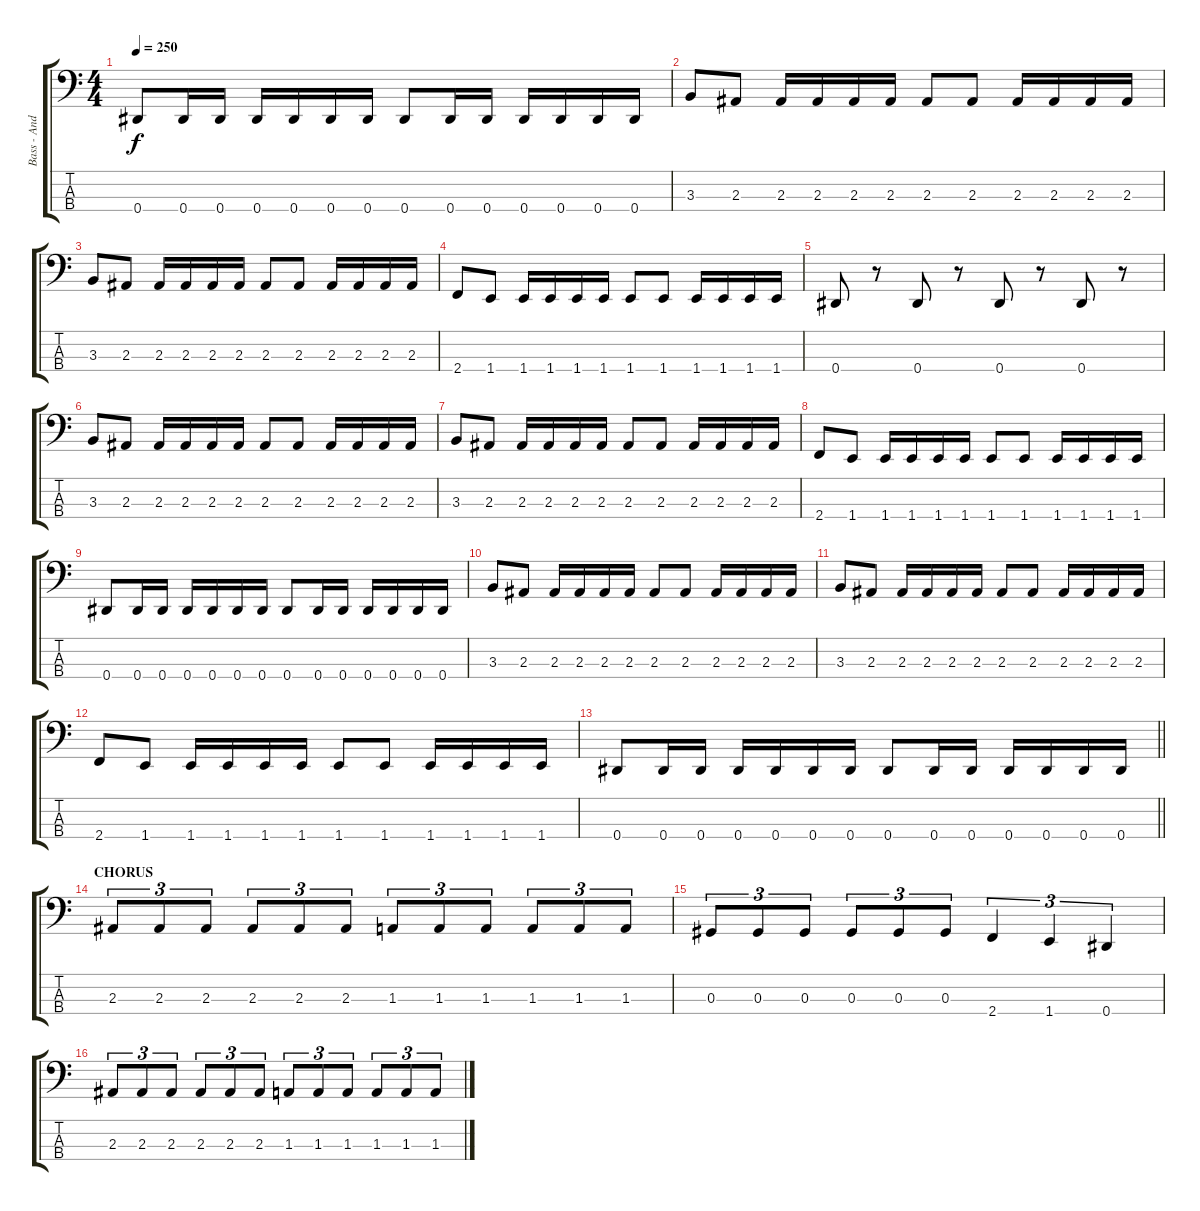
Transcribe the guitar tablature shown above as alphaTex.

\track ("Bass - Andre Hartoonian" "Bass - And") {instrument slapbass2}
\staff {score tabs}
\tuning (Gb2 Db2 Ab1 Eb1) {hide}
\ts (4 4)
\tempo 250
\clef f4
\ks c
0.4.8{dy f} 0.4.16 0.4.16 0.4.16 0.4.16 0.4.16 0.4.16 0.4.8 0.4.16 0.4.16 0.4.16 0.4.16 0.4.16 0.4.16 |
3.3.8 2.3.8 2.3.16 2.3.16 2.3.16 2.3.16 2.3.8 2.3.8 2.3.16 2.3.16 2.3.16 2.3.16 |
3.3.8 2.3.8 2.3.16 2.3.16 2.3.16 2.3.16 2.3.8 2.3.8 2.3.16 2.3.16 2.3.16 2.3.16 |
2.4.8 1.4.8 1.4.16 1.4.16 1.4.16 1.4.16 1.4.8 1.4.8 1.4.16 1.4.16 1.4.16 1.4.16 |
0.4.8 r.8 0.4.8 r.8 0.4.8 r.8 0.4.8 r.8 |
3.3.8 2.3.8 2.3.16 2.3.16 2.3.16 2.3.16 2.3.8 2.3.8 2.3.16 2.3.16 2.3.16 2.3.16 |
3.3.8 2.3.8 2.3.16 2.3.16 2.3.16 2.3.16 2.3.8 2.3.8 2.3.16 2.3.16 2.3.16 2.3.16 |
2.4.8 1.4.8 1.4.16 1.4.16 1.4.16 1.4.16 1.4.8 1.4.8 1.4.16 1.4.16 1.4.16 1.4.16 |
0.4.8 0.4.16 0.4.16 0.4.16 0.4.16 0.4.16 0.4.16 0.4.8 0.4.16 0.4.16 0.4.16 0.4.16 0.4.16 0.4.16 |
3.3.8 2.3.8 2.3.16 2.3.16 2.3.16 2.3.16 2.3.8 2.3.8 2.3.16 2.3.16 2.3.16 2.3.16 |
3.3.8 2.3.8 2.3.16 2.3.16 2.3.16 2.3.16 2.3.8 2.3.8 2.3.16 2.3.16 2.3.16 2.3.16 |
2.4.8 1.4.8 1.4.16 1.4.16 1.4.16 1.4.16 1.4.8 1.4.8 1.4.16 1.4.16 1.4.16 1.4.16 |
\barLineRight lightlight
0.4.8 0.4.16 0.4.16 0.4.16 0.4.16 0.4.16 0.4.16 0.4.8 0.4.16 0.4.16 0.4.16 0.4.16 0.4.16 0.4.16 |
\section ("" "CHORUS")
2.3.8{tu (3 2)} 2.3.8{tu (3 2)} 2.3.8{tu (3 2)} 2.3.8{tu (3 2)} 2.3.8{tu (3 2)} 2.3.8{tu (3 2)} 1.3.8{tu (3 2)} 1.3.8{tu (3 2)} 1.3.8{tu (3 2)} 1.3.8{tu (3 2)} 1.3.8{tu (3 2)} 1.3.8{tu (3 2)} |
0.3.8{tu (3 2)} 0.3.8{tu (3 2)} 0.3.8{tu (3 2)} 0.3.8{tu (3 2)} 0.3.8{tu (3 2)} 0.3.8{tu (3 2)} 2.4.4{tu (3 2)} 1.4.4{tu (3 2)} 0.4.4{tu (3 2)} |
2.3.8{tu (3 2)} 2.3.8{tu (3 2)} 2.3.8{tu (3 2)} 2.3.8{tu (3 2)} 2.3.8{tu (3 2)} 2.3.8{tu (3 2)} 1.3.8{tu (3 2)} 1.3.8{tu (3 2)} 1.3.8{tu (3 2)} 1.3.8{tu (3 2)} 1.3.8{tu (3 2)} 1.3.8{tu (3 2)}
